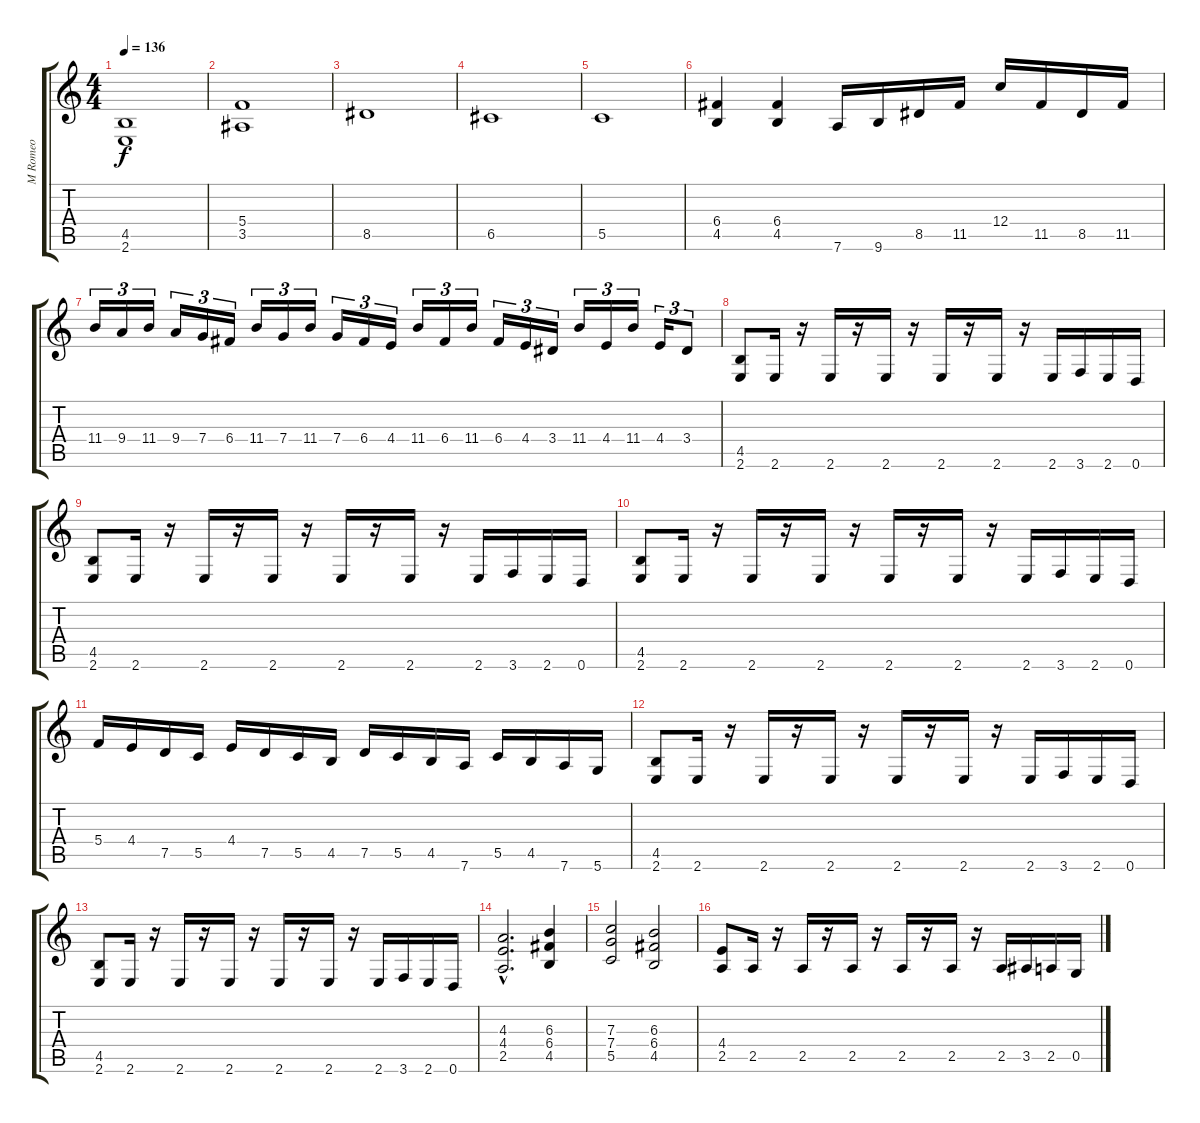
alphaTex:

\track ("M Romeo" "M Romeo") {instrument overdrivenguitar}
\staff {score tabs}
\tuning (D4 A3 F3 C3 G2 D2) {hide}
\ts (4 4)
\tempo 136
\clef g2
\ks c
(4.5 2.6).1{dy f} |
(5.4 3.5).1 |
8.5.1 |
6.5.1 |
5.5.1 |
(6.4 4.5).4 (6.4 4.5).4 7.6.16 9.6.16 8.5.16 11.5.16 12.4.16 11.5.16 8.5.16 11.5.16 |
11.4.16{tu (3 2)} 9.4.16{tu (3 2)} 11.4.16{tu (3 2)} 9.4.16{tu (3 2)} 7.4.16{tu (3 2)} 6.4.16{tu (3 2)} 11.4.16{tu (3 2)} 7.4.16{tu (3 2)} 11.4.16{tu (3 2)} 7.4.16{tu (3 2)} 6.4.16{tu (3 2)} 4.4.16{tu (3 2)} 11.4.16{tu (3 2)} 6.4.16{tu (3 2)} 11.4.16{tu (3 2)} 6.4.16{tu (3 2)} 4.4.16{tu (3 2)} 3.4.16{tu (3 2)} 11.4.16{tu (3 2)} 4.4.16{tu (3 2)} 11.4.16{tu (3 2)} 4.4.16{tu (3 2)} 3.4.8{tu (3 2)} |
(4.5 2.6).8 2.6.16 r.16 2.6.16 r.16 2.6.16 r.16 2.6.16 r.16 2.6.16 r.16 2.6.16 3.6.16 2.6.16 0.6.16 |
(4.5 2.6).8 2.6.16 r.16 2.6.16 r.16 2.6.16 r.16 2.6.16 r.16 2.6.16 r.16 2.6.16 3.6.16 2.6.16 0.6.16 |
(4.5 2.6).8 2.6.16 r.16 2.6.16 r.16 2.6.16 r.16 2.6.16 r.16 2.6.16 r.16 2.6.16 3.6.16 2.6.16 0.6.16 |
5.4.16 4.4.16 7.5.16 5.5.16 4.4.16 7.5.16 5.5.16 4.5.16 7.5.16 5.5.16 4.5.16 7.6.16 5.5.16 4.5.16 7.6.16 5.6.16 |
(4.5 2.6).8 2.6.16 r.16 2.6.16 r.16 2.6.16 r.16 2.6.16 r.16 2.6.16 r.16 2.6.16 3.6.16 2.6.16 0.6.16 |
(4.5 2.6).8 2.6.16 r.16 2.6.16 r.16 2.6.16 r.16 2.6.16 r.16 2.6.16 r.16 2.6.16 3.6.16 2.6.16 0.6.16 |
(4.3{hac} 4.4{hac} 2.5{hac}).2{d} (6.3 6.4 4.5).4 |
(7.3 7.4 5.5).2 (6.3 6.4 4.5).2 |
(4.4 2.5).8 2.5.16 r.16 2.5.16 r.16 2.5.16 r.16 2.5.16 r.16 2.5.16 r.16 2.5.16 3.5.16 2.5.16 0.5.16
